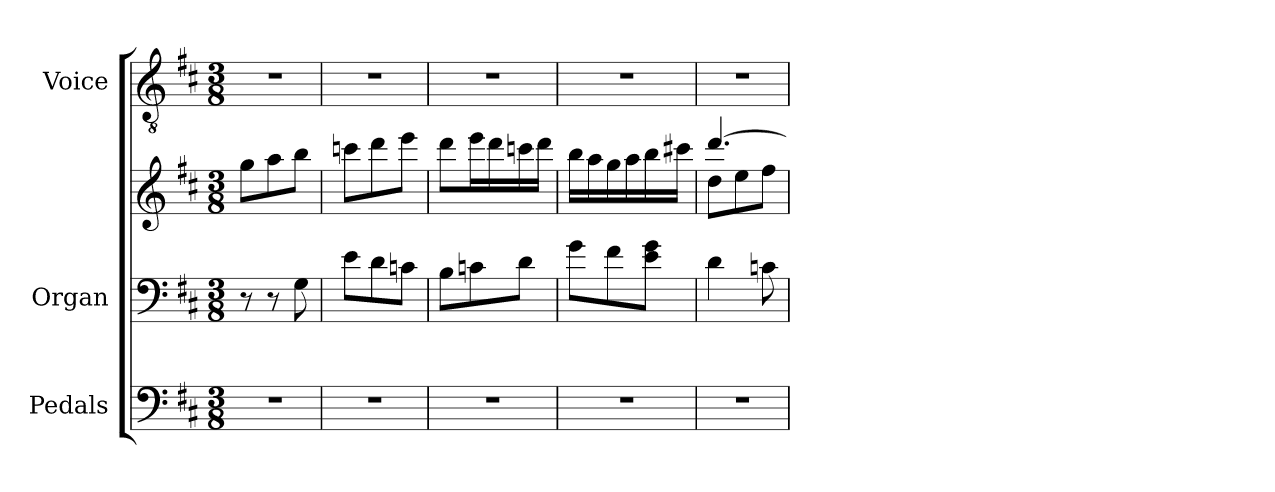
**kern	**kern	**kern	**kern
*part3	*part2	*part2	*part1
*staff4	*staff3	*staff2	*staff1
*I"Pedals	*I"Organ	*	*I"Voice
*I'Ped.	*I'Org.	*	*I'Voice
*clefF4	*clefF4	*clefG2	*clefGv2
*	*	*	*ITrd7c12
*k[f#c#]	*k[f#c#]	*k[f#c#]	*k[f#c#]
*b:	*b:	*b:	*b:
*M3/8	*M3/8	*M3/8	*M3/8
=1	=1	=1	=1
!LO:N:vis=1	!	!	!LO:N:vis=1
4.r	8r	8ggi\L	4.r
.	8r	8aai\	.
.	8Gi\	8bbi\J	.
=2	=2	=2	=2
!LO:N:vis=1	!	!	!LO:N:vis=1
4.r	8ei\L	8cccni\L	4.r
.	8di\	8dddi\	.
.	8cni\J	8eeei\J	.
=3	=3	=3	=3
!LO:N:vis=1	!	!	!LO:N:vis=1
4.r	8Bi\L	8dddi\L	4.r
.	8cni\	16eeei\L	.
.	.	16dddi\	.
.	8di\J	16cccni\	.
.	.	16dddi\JJ	.
=4	=4	=4	=4
!LO:N:vis=1	!	!	!LO:N:vis=1
4.r	8gi\L	16bbi\LL	4.r
.	.	16aai\	.
.	8f#i\	16ggi\	.
.	.	16aai\	.
.	8ei\ 8giJ	16bbi\	.
.	.	16ccc#Xi\JJ	.
=5	=5	=5	=5
!LO:N:vis=1	!	!	!LO:N:vis=1
*	*	*^	*
4.r	4di\	[>4.dddi/	8ddi\L	4.r
.	.	.	8eei\	.
.	8cni\	.	8ff#i\J	.
*	*	*v	*v	*
=	=	=	=
*-	*-	*-	*-
